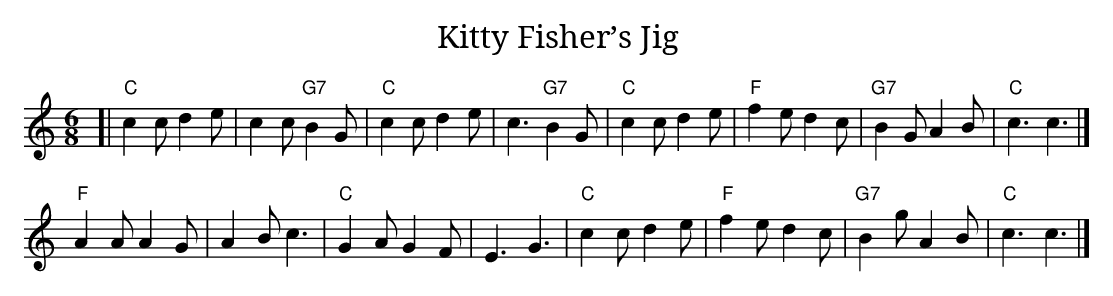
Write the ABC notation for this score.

X:1
T: Kitty Fisher’s Jig
L: 1/8
M: 6/8
K: C
[|\
"C"c2c d2e | c2c "G7"B2G | "C"c2c d2e | c3 "G7"B2G |\
"C"c2c d2e | "F"f2e d2c | "G7"B2G A2B | "C"c3 c3 |]
"F"A2A A2G | A2B c3 | "C"G2A G2F | E3 G3 |\
"C"c2c d2e | "F"f2e d2c | "G7"B2g A2B | "C"c3 c3 |]
